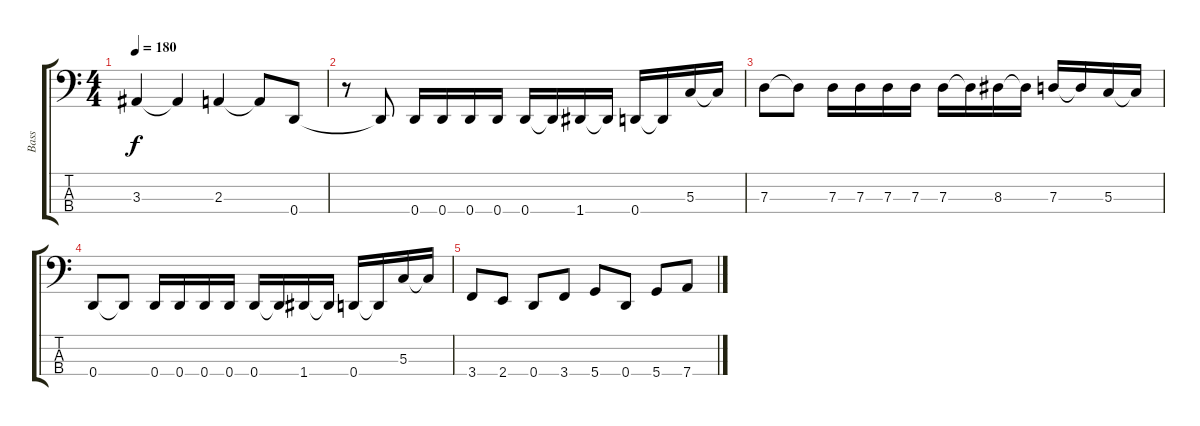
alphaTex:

\track ("Bass" "Bass") {instrument electricbasspick}
\staff {score tabs}
\tuning (F2 C2 G1 D1) {hide}
\ts (4 4)
\tempo 180
\clef f4
\ks c
3.3.4{dy f} 3.3{t}.4 2.3.4 2.3{t}.8 0.4.8 |
r.8 0.4{t}.8 0.4.16 0.4.16 0.4.16 0.4.16 0.4.16 0.4{t}.16 1.4.16 1.4{t}.16 0.4.16 0.4{t}.16 5.3.16 5.3{t}.16 |
7.3.8 7.3{t}.8 7.3.16 7.3.16 7.3.16 7.3.16 7.3.16 7.3{t}.16 8.3.16 8.3{t}.16 7.3.16 7.3{t}.16 5.3.16 5.3{t}.16 |
0.4.8 0.4{t}.8 0.4.16 0.4.16 0.4.16 0.4.16 0.4.16 0.4{t}.16 1.4.16 1.4{t}.16 0.4.16 0.4{t}.16 5.3.16 5.3{t}.16 |
3.4.8 2.4.8 0.4.8 3.4.8 5.4.8 0.4.8 5.4.8 7.4.8
